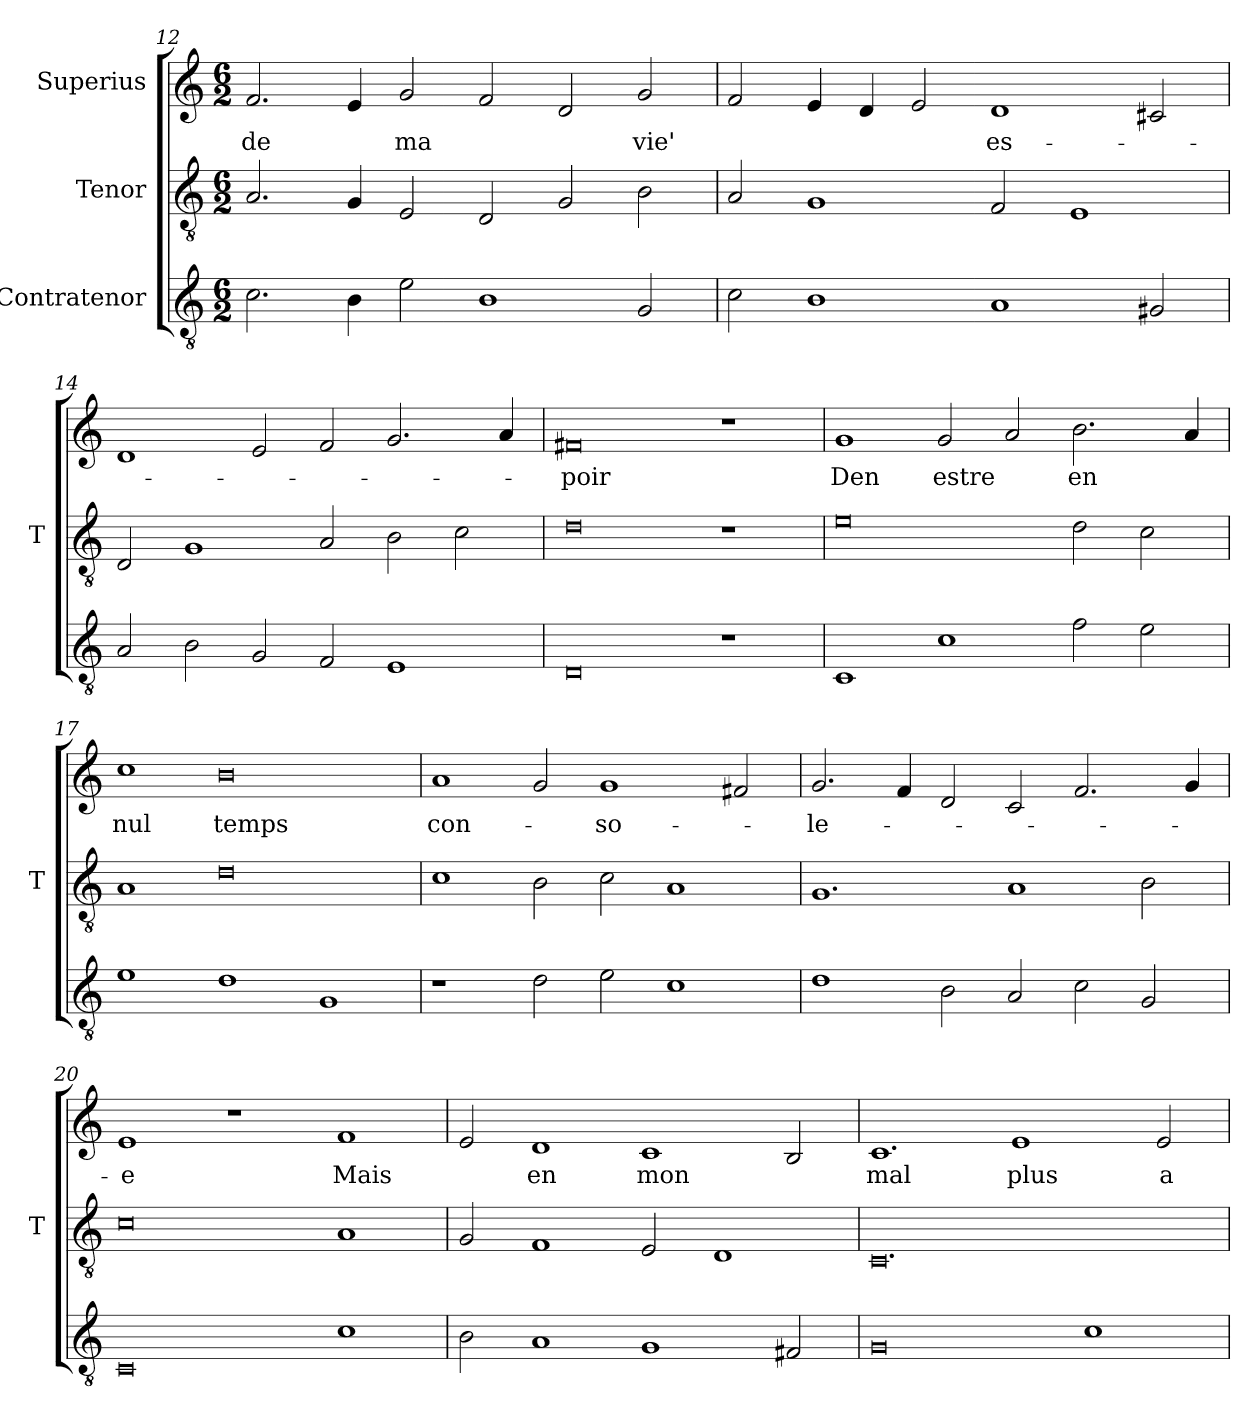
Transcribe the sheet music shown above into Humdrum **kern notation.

**kern	**kern	**kern	**text
*part3	*part2	*part1	*part1
*staff3	*staff2	*staff1	*staff1
*I"Contratenor	*I"Tenor	*I"Superius	*
*	*I'T	*	*
*clefGv2	*clefGv2	*clefG2	*
*M6/2	*M6/2	*M6/2	*
=12	=12	=12	=12
2.c	2.A	2.f	-de
4B	4G	4e	.
2e	2E	2g	-ma
1B	2D	2f	.
.	2G	2d	.
2G	2B	2g	-vie'
=13	=13	=13	=13
2c	2A	2f	.
1B	1G	4e	.
.	.	4d	.
.	.	2e	.
1A	2F	1d	es-
.	1E	.	.
2G#X	.	2c#X	.
=14	=14	=14	=14
2A	2D	1d	.
2B	1G	.	.
2G	.	2e	.
2F	2A	2f	.
1E	2B	2.g	.
.	2c	.	.
.	.	4a	.
=15	=15	=15	=15
0D	0d	0f#X	-poir
1r	1r	1r	.
=16	=16	=16	=16
1C	0e	1g	-Den
1c	.	2g	-estre
.	.	2a	.
2f	2d	2.b	-en
2e	2c	.	.
.	.	4a	.
=17	=17	=17	=17
1e	1A	1cc	-nul
1d	0d	0b	-temps
1G	.	.	.
=18	=18	=18	=18
1r	1c	1a	con-
2d	2B	2g	.
2e	2c	1g	-so-
1c	1A	.	.
.	.	2f#X	.
=19	=19	=19	=19
1d	1.G	2.g	-le-
.	.	4f	.
2B	.	2d	.
2A	1A	2c	.
2c	.	2.f	.
2G	2B	.	.
.	.	4g	.
=20	=20	=20	=20
0C	0c	1e	-e
.	.	1r	.
1c	1A	1f	-Mais
=21	=21	=21	=21
2B	2G	2e	.
1A	1F	1d	-en
1G	2E	1c	-mon
.	1D	.	.
2F#X	.	2B	.
=22	=22	=22	=22
0G	0.C	1.c	-mal
.	.	1e	-plus
1c	.	.	.
.	.	2e	a-
=	=	=	=
*-	*-	*-	*-
